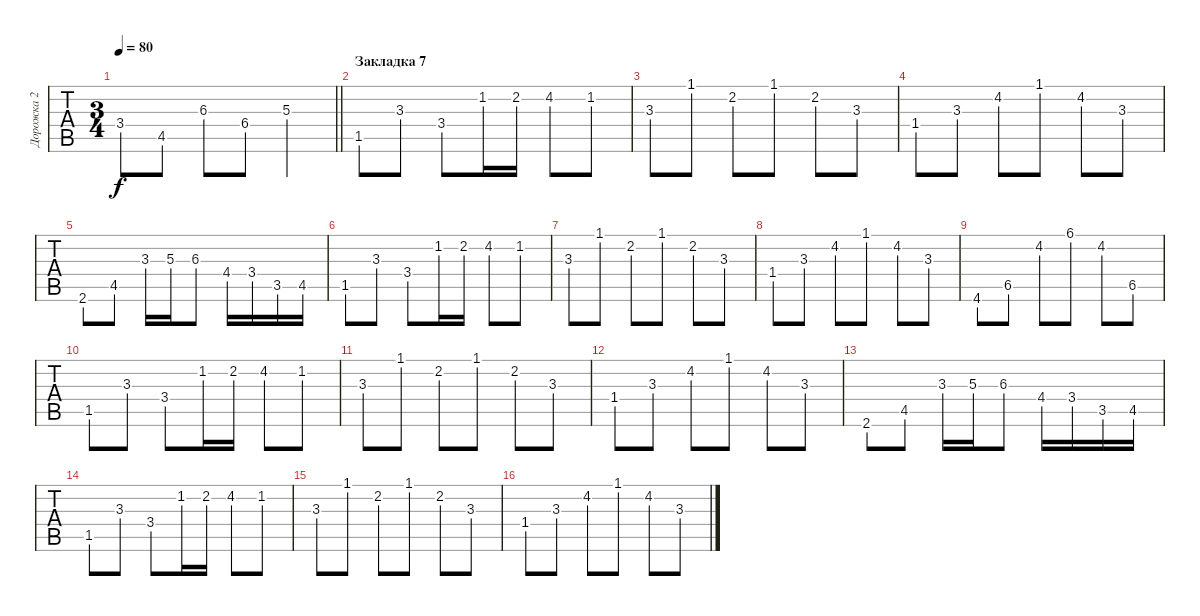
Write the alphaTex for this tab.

\track ("Дорожка 2" "Дорожка 2") {instrument electricguitarclean}
\staff {tabs}
\tuning (C4 G3 Eb3 Bb2 F2 C2) {hide}
\ts (3 4)
\tempo 80
\clef g2
\barLineRight lightlight
\ks f#minor
3.4.8{dy f} 4.5.8 6.3.8 6.4.8 5.3.4 |
\section ("" "Закладка 7")
1.5.8 3.3.8 3.4.8 1.2.16 2.2.16 4.2.8 1.2.8 |
3.3.8 1.1.8 2.2.8 1.1.8 2.2.8 3.3.8 |
1.4.8 3.3.8 4.2.8 1.1.8 4.2.8 3.3.8 |
2.6.8 4.5.8 3.3.16 5.3.16 6.3.8 4.4.16 3.4.16 3.5.16 4.5.16 |
1.5.8 3.3.8 3.4.8 1.2.16 2.2.16 4.2.8 1.2.8 |
3.3.8 1.1.8 2.2.8 1.1.8 2.2.8 3.3.8 |
1.4.8 3.3.8 4.2.8 1.1.8 4.2.8 3.3.8 |
4.6.8 6.5.8 4.2.8 6.1.8 4.2.8 6.5.8 |
1.5.8 3.3.8 3.4.8 1.2.16 2.2.16 4.2.8 1.2.8 |
3.3.8 1.1.8 2.2.8 1.1.8 2.2.8 3.3.8 |
1.4.8 3.3.8 4.2.8 1.1.8 4.2.8 3.3.8 |
2.6.8 4.5.8 3.3.16 5.3.16 6.3.8 4.4.16 3.4.16 3.5.16 4.5.16 |
1.5.8 3.3.8 3.4.8 1.2.16 2.2.16 4.2.8 1.2.8 |
3.3.8 1.1.8 2.2.8 1.1.8 2.2.8 3.3.8 |
1.4.8 3.3.8 4.2.8 1.1.8 4.2.8 3.3.8
